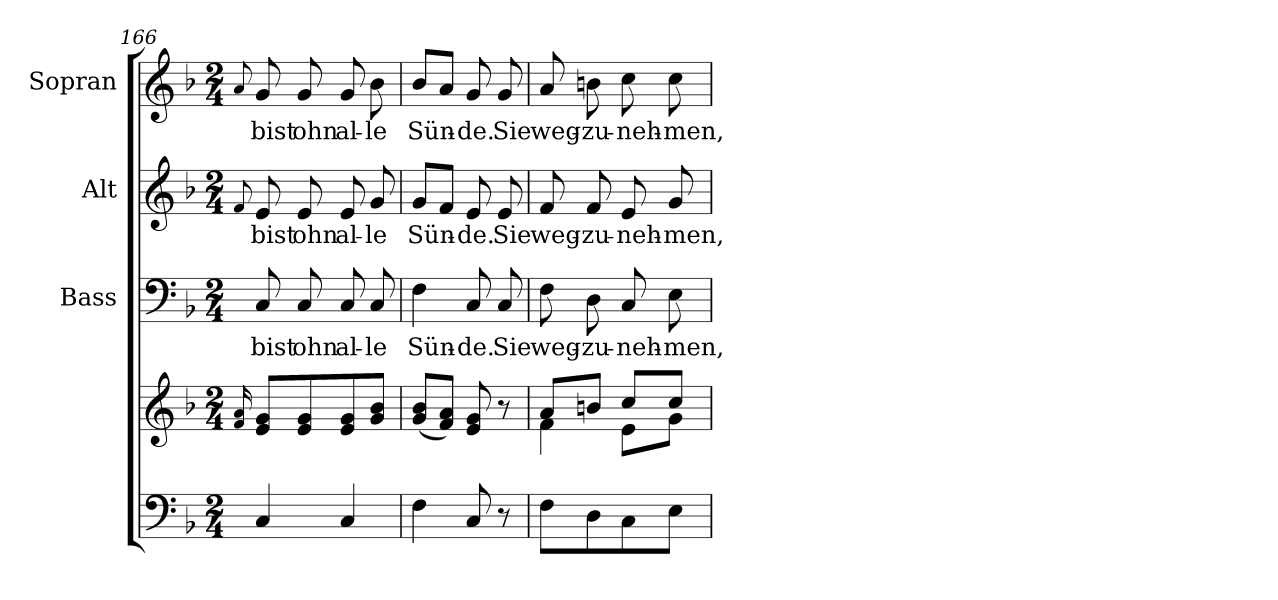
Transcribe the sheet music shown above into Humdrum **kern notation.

**kern	**kern	**kern	**text	**kern	**text	**kern	**text
*part4	*part4	*part3	*part3	*part2	*part2	*part1	*part1
*staff5	*staff4	*staff3	*staff3	*staff2	*staff2	*staff1	*staff1
*	*	*I"Bass	*	*I"Alt	*	*I"Sopran	*
*	*	*I'B.	*	*I'A.	*	*I'S.	*
*clefF4	*clefG2	*clefF4	*	*clefG2	*	*clefG2	*
*k[b-]	*k[b-]	*k[b-]	*	*k[b-]	*	*k[b-]	*
*F:	*F:	*F:	*	*F:	*	*F:	*
*M2/4	*M2/4	*M2/4	*	*M2/4	*	*M2/4	*
=166	=166	=166	=166	=166	=166	=166	=166
.	16qqf/ 16qqa/	.	.	8qqf/	.	8qqa/	.
!	!	!	!LO:LY:b	!	!LO:LY:b	!	!LO:LY:b
4C/	8e/ 8g/L	8C/	bist	8e/	bist	8g/	bist
!	!	!	!LO:LY:b	!	!LO:LY:b	!	!LO:LY:b
.	8e/ 8g/	8C/	ohn	8e/	ohn	8g/	ohn
!	!	!	!LO:LY:b	!	!LO:LY:b	!	!LO:LY:b
4C/	8e/ 8g/	8C/	al-	8e/	al-	8g/	al-
!	!	!	!LO:LY:b	!	!LO:LY:b	!	!LO:LY:b
.	8g/ 8b-/J	8C/	-le	8g/	-le	8b-\	-le
=167	=167	=167	=167	=167	=167	=167	=167
!	!	!	!LO:LY:b	!	!LO:LY:b	!	!LO:LY:b
4F\	(<8g/ 8b-/L	4F\	Sün-	8g/L	Sün-	8b-/L	Sün-
.	8f/ 8a/J)	.	.	8f/J	.	8a/J	.
!	!	!	!LO:LY:b	!	!LO:LY:b	!	!LO:LY:b
8C/	8e/ 8g/	8C/	-de.	8e/	-de.	8g/	-de.
!	!	!	!LO:LY:b	!	!LO:LY:b	!	!LO:LY:b
8r	8r	8C/	Sie	8e/	Sie	8g/	Sie
=168	=168	=168	=168	=168	=168	=168	=168
*	*^	*	*	*	*	*	*
!	!	!	!	!LO:LY:b	!	!LO:LY:b	!	!LO:LY:b
8F\L	8a/L	4f\	8F\	weg-	8f/	weg-	8a/	weg-
!	!	!	!	!LO:LY:b	!	!LO:LY:b	!	!LO:LY:b
8D\	8bn/J	.	8D\	-zu-	8f/	-zu-	8bn\	-zu-
!	!	!	!	!LO:LY:b	!	!LO:LY:b	!	!LO:LY:b
8C\	8cc/L	8e\L	8C/	-neh-	8e/	-neh-	8cc\	-neh-
!	!	!	!	!LO:LY:b	!	!LO:LY:b	!	!LO:LY:b
8E\J	8cc/J	8g\J	8E\	-men,	8g/	-men,	8cc\	-men,
*	*v	*v	*	*	*	*	*	*
=	=	=	=	=	=	=	=
*-	*-	*-	*-	*-	*-	*-	*-
